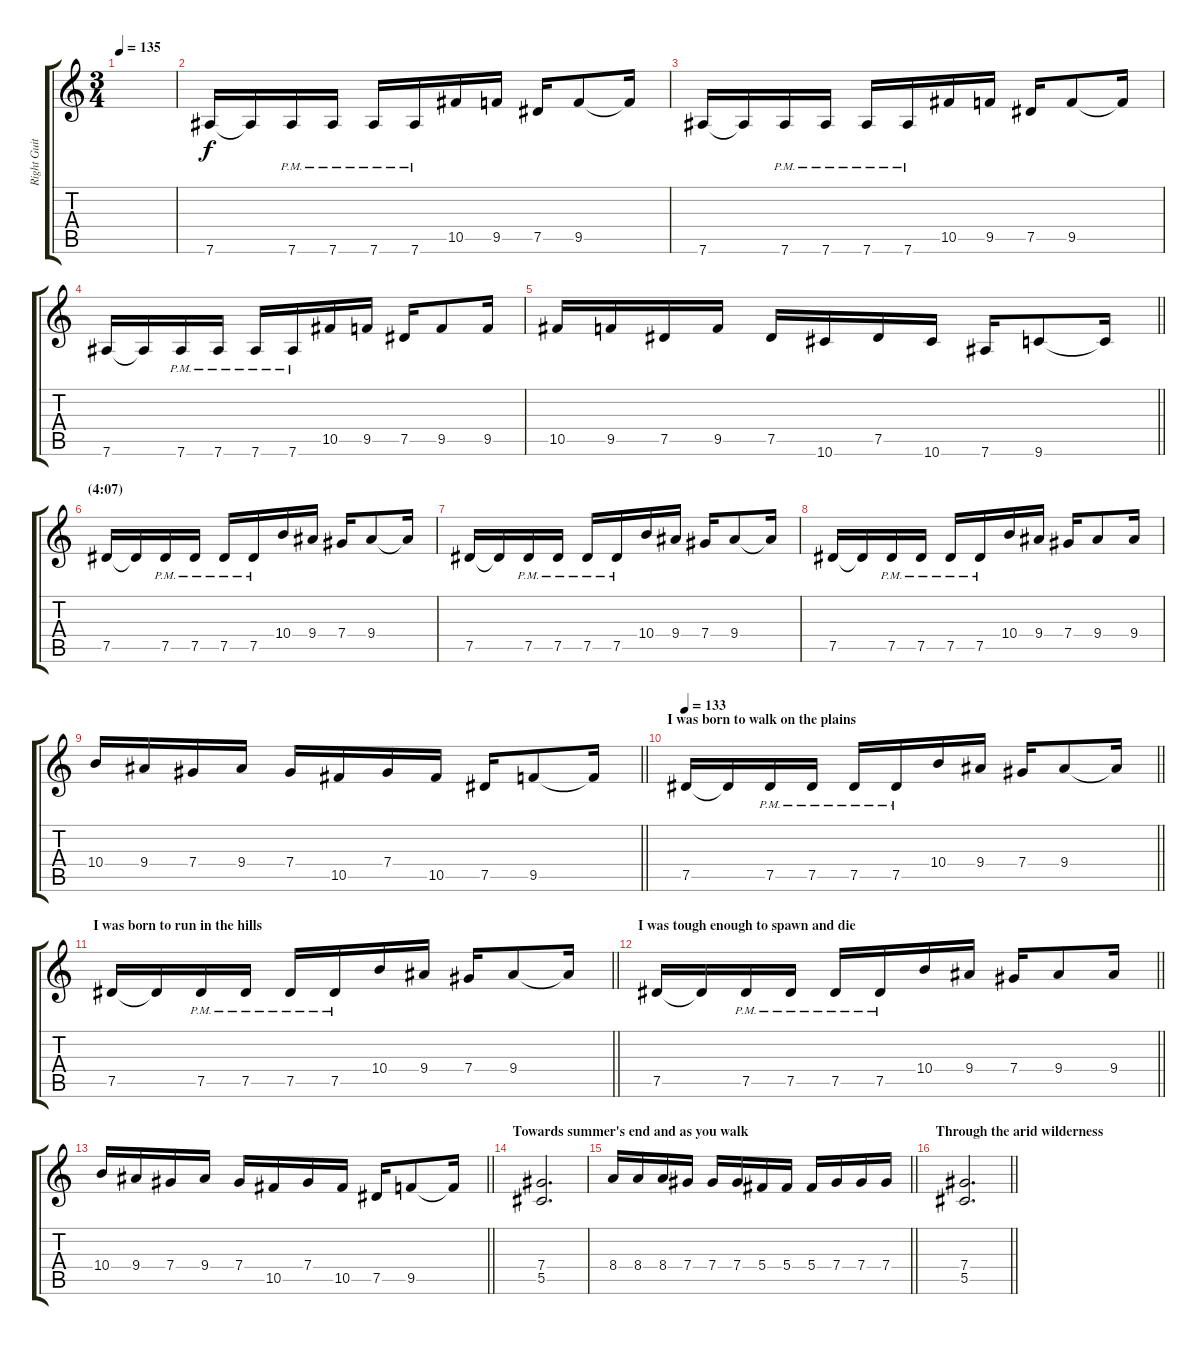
\track ("Right Guitar" "Right Guit") {instrument overdrivenguitar}
\staff {score tabs}
\tuning (Eb4 Bb3 Gb3 Db3 Ab2 Eb2) {hide}
\ts (3 4)
\tempo 135
\clef g2
\ks c
|
7.6.16 7.6{t}.16 7.6{pm}.16 7.6{pm}.16 7.6{pm}.16 7.6{pm}.16 10.5.16 9.5.16 7.5.16 9.5.8 9.5{t}.16 |
7.6.16 7.6{t}.16 7.6{pm}.16 7.6{pm}.16 7.6{pm}.16 7.6{pm}.16 10.5.16 9.5.16 7.5.16 9.5.8 9.5{t}.16 |
7.6.16 7.6{t}.16 7.6{pm}.16 7.6{pm}.16 7.6{pm}.16 7.6{pm}.16 10.5.16 9.5.16 7.5.16 9.5.8 9.5.16 |
\barLineRight lightlight
10.5.16 9.5.16 7.5.16 9.5.16 7.5.16 10.6.16 7.5.16 10.6.16 7.6.16 9.6.8 9.6{t}.16 |
\section ("" "(4:07)")
7.5.16 7.5{t}.16 7.5{pm}.16 7.5{pm}.16 7.5{pm}.16 7.5{pm}.16 10.4.16 9.4.16 7.4.16 9.4.8 9.4{t}.16 |
7.5.16 7.5{t}.16 7.5{pm}.16 7.5{pm}.16 7.5{pm}.16 7.5{pm}.16 10.4.16 9.4.16 7.4.16 9.4.8 9.4{t}.16 |
7.5.16 7.5{t}.16 7.5{pm}.16 7.5{pm}.16 7.5{pm}.16 7.5{pm}.16 10.4.16 9.4.16 7.4.16 9.4.8 9.4.16 |
\barLineRight lightlight
10.4.16 9.4.16 7.4.16 9.4.16 7.4.16 10.5.16 7.4.16 10.5.16 7.5.16 9.5.8 9.5{t}.16 |
\section ("" "I was born to walk on the plains")
\tempo 133
\barLineRight lightlight
7.5.16 7.5{t}.16 7.5{pm}.16 7.5{pm}.16 7.5{pm}.16 7.5{pm}.16 10.4.16 9.4.16 7.4.16 9.4.8 9.4{t}.16 |
\section ("" "I was born to run in the hills")
\barLineRight lightlight
7.5.16 7.5{t}.16 7.5{pm}.16 7.5{pm}.16 7.5{pm}.16 7.5{pm}.16 10.4.16 9.4.16 7.4.16 9.4.8 9.4{t}.16 |
\section ("" "I was tough enough to spawn and die ")
\barLineRight lightlight
7.5.16 7.5{t}.16 7.5{pm}.16 7.5{pm}.16 7.5{pm}.16 7.5{pm}.16 10.4.16 9.4.16 7.4.16 9.4.8 9.4.16 |
\barLineRight lightlight
10.4.16 9.4.16 7.4.16 9.4.16 7.4.16 10.5.16 7.4.16 10.5.16 7.5.16 9.5.8 9.5{t}.16 |
\section ("" "Towards summer's end and as you walk ")
(7.4 5.5).2{d} |
\barLineRight lightlight
8.4.16 8.4.16 8.4.16 7.4.16 7.4.16 7.4.16 5.4.16 5.4.16 5.4.16 7.4.16 7.4.16 7.4.16 |
\section ("" "Through the arid wilderness ")
\barLineRight lightlight
(7.4 5.5).2{d}
